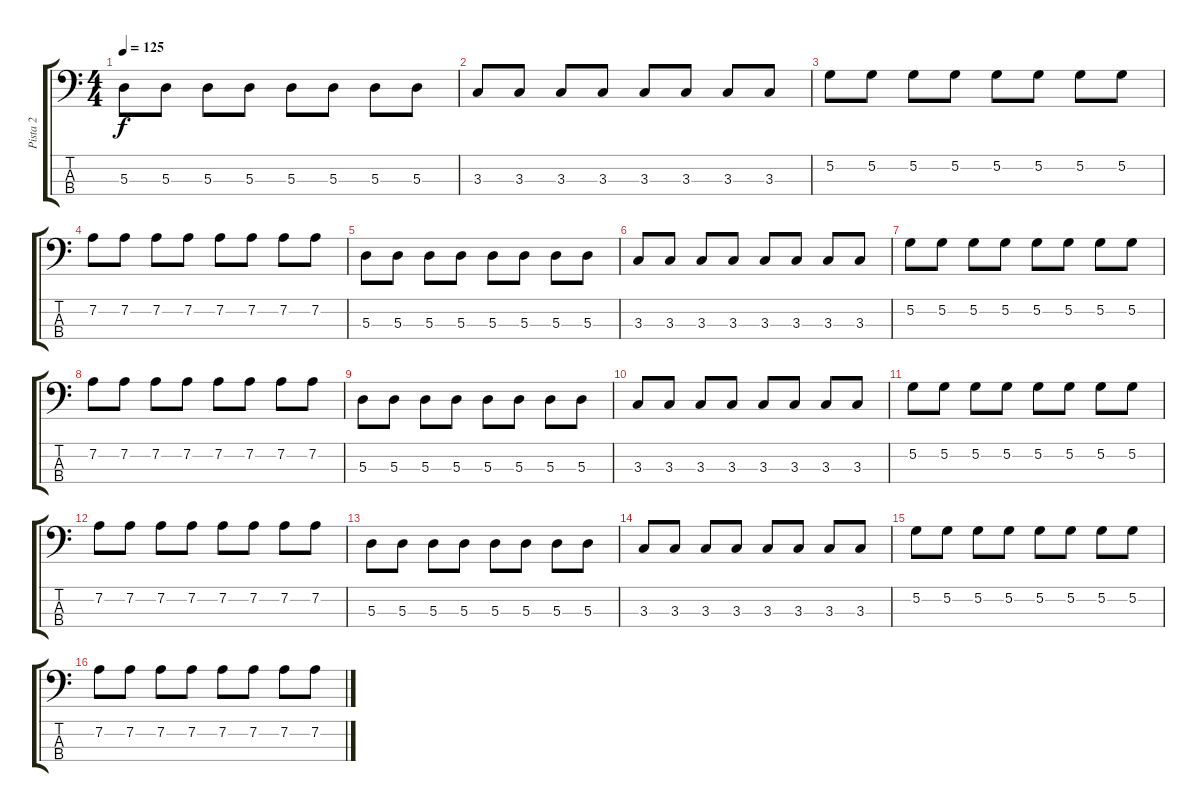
\track ("Pista 2" "Pista 2") {instrument electricbassfinger}
\staff {score tabs}
\tuning (G2 D2 A1 E1) {hide}
\ts (4 4)
\tempo 125
\clef f4
\ks c
5.3.8{dy f} 5.3.8 5.3.8 5.3.8 5.3.8 5.3.8 5.3.8 5.3.8 |
3.3.8 3.3.8 3.3.8 3.3.8 3.3.8 3.3.8 3.3.8 3.3.8 |
5.2.8 5.2.8 5.2.8 5.2.8 5.2.8 5.2.8 5.2.8 5.2.8 |
7.2.8 7.2.8 7.2.8 7.2.8 7.2.8 7.2.8 7.2.8 7.2.8 |
5.3.8 5.3.8 5.3.8 5.3.8 5.3.8 5.3.8 5.3.8 5.3.8 |
3.3.8 3.3.8 3.3.8 3.3.8 3.3.8 3.3.8 3.3.8 3.3.8 |
5.2.8 5.2.8 5.2.8 5.2.8 5.2.8 5.2.8 5.2.8 5.2.8 |
7.2.8 7.2.8 7.2.8 7.2.8 7.2.8 7.2.8 7.2.8 7.2.8 |
5.3.8 5.3.8 5.3.8 5.3.8 5.3.8 5.3.8 5.3.8 5.3.8 |
3.3.8 3.3.8 3.3.8 3.3.8 3.3.8 3.3.8 3.3.8 3.3.8 |
5.2.8 5.2.8 5.2.8 5.2.8 5.2.8 5.2.8 5.2.8 5.2.8 |
7.2.8 7.2.8 7.2.8 7.2.8 7.2.8 7.2.8 7.2.8 7.2.8 |
5.3.8 5.3.8 5.3.8 5.3.8 5.3.8 5.3.8 5.3.8 5.3.8 |
3.3.8 3.3.8 3.3.8 3.3.8 3.3.8 3.3.8 3.3.8 3.3.8 |
5.2.8 5.2.8 5.2.8 5.2.8 5.2.8 5.2.8 5.2.8 5.2.8 |
7.2.8 7.2.8 7.2.8 7.2.8 7.2.8 7.2.8 7.2.8 7.2.8
